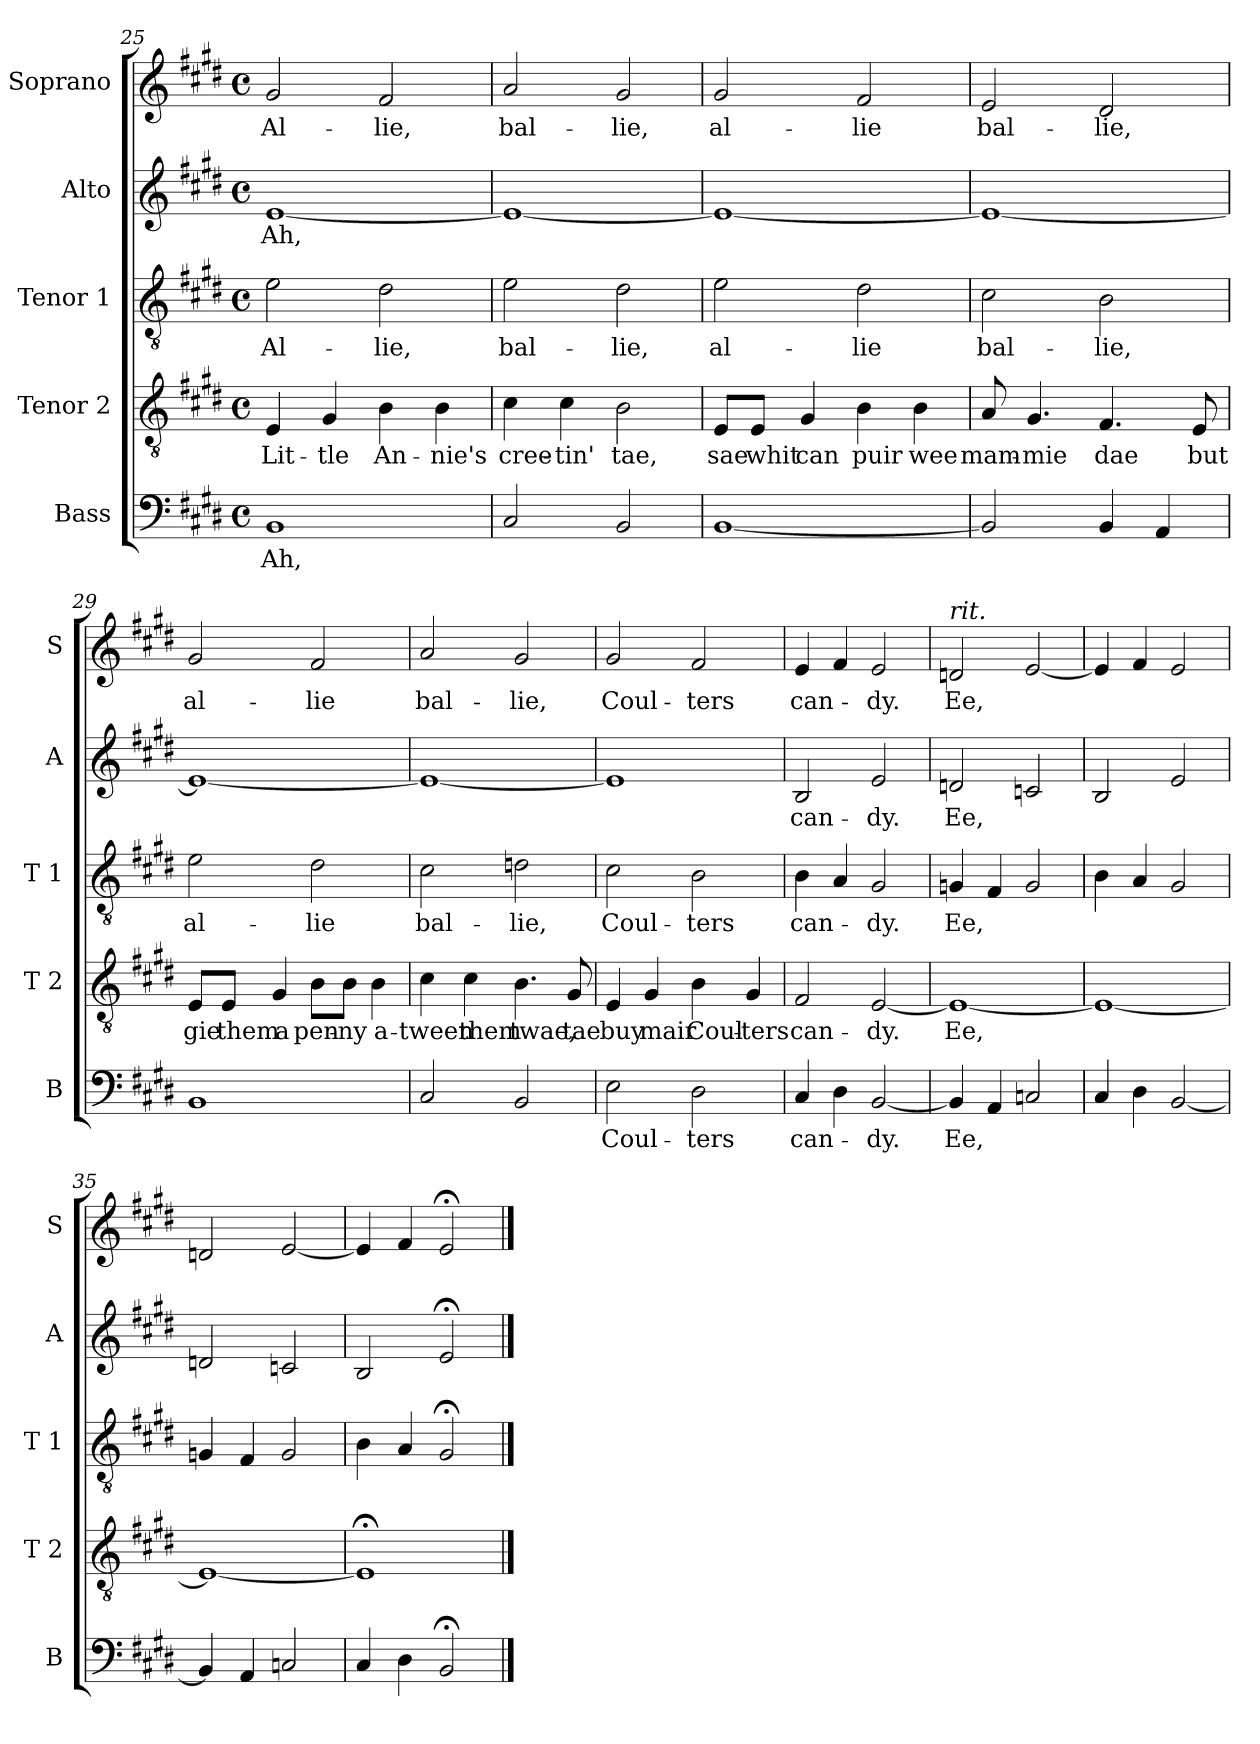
**kern	**text	**kern	**text	**kern	**text	**kern	**text	**kern	**text
*part5	*part5	*part4	*part4	*part3	*part3	*part2	*part2	*part1	*part1
*staff5	*staff5	*staff4	*staff4	*staff3	*staff3	*staff2	*staff2	*staff1	*staff1
*I"Bass	*	*I"Tenor 2	*	*I"Tenor 1	*	*I"Alto	*	*I"Soprano	*
*I'B	*	*I'T 2	*	*I'T 1	*	*I'A	*	*I'S	*
!!LO:PB:g=z
*clefF4	*	*clefGv2	*	*clefGv2	*	*clefG2	*	*clefG2	*
*k[f#c#g#d#]	*	*k[f#c#g#d#]	*	*k[f#c#g#d#]	*	*k[f#c#g#d#]	*	*k[f#c#g#d#]	*
*E:	*	*E:	*	*E:	*	*E:	*	*E:	*
*M4/4	*	*M4/4	*	*M4/4	*	*M4/4	*	*M4/4	*
*met(c)	*	*met(c)	*	*met(c)	*	*met(c)	*	*met(c)	*
=25	=25	=25	=25	=25	=25	=25	=25	=25	=25
!	!LO:LY:b	!	!LO:LY:b	!	!LO:LY:b	!	!LO:LY:b	!	!LO:LY:b
1BB	Ah,	4E/	Lit-	2e\	Al-	[1e	Ah,	2g#/	Al-
!	!	!	!LO:LY:b	!	!	!	!	!	!
.	.	4G#/	-tle	.	.	.	.	.	.
!	!	!	!LO:LY:b	!	!LO:LY:b	!	!	!	!LO:LY:b
.	.	4B\	An-	2d#\	-lie,	.	.	2f#/	-lie,
!	!	!	!LO:LY:b	!	!	!	!	!	!
.	.	4B\	-nie's	.	.	.	.	.	.
=26	=26	=26	=26	=26	=26	=26	=26	=26	=26
!	!	!	!LO:LY:b	!	!LO:LY:b	!	!	!	!LO:LY:b
2C#/	.	4c#\	cree-	2e\	bal-	1e_	.	2a/	bal-
!	!	!	!LO:LY:b	!	!	!	!	!	!
.	.	4c#\	-tin'	.	.	.	.	.	.
!	!	!	!LO:LY:b	!	!LO:LY:b	!	!	!	!LO:LY:b
2BB/	.	2B\	tae,	2d#\	-lie,	.	.	2g#/	-lie,
=27	=27	=27	=27	=27	=27	=27	=27	=27	=27
!	!	!	!LO:LY:b	!	!LO:LY:b	!	!	!	!LO:LY:b
[1BB	.	8E/L	sae	2e\	al-	1e_	.	2g#/	al-
!	!	!	!LO:LY:b	!	!	!	!	!	!
.	.	8E/J	whit	.	.	.	.	.	.
!	!	!	!LO:LY:b	!	!	!	!	!	!
.	.	4G#/	can	.	.	.	.	.	.
!	!	!	!LO:LY:b	!	!LO:LY:b	!	!	!	!LO:LY:b
.	.	4B\	puir	2d#\	-lie	.	.	2f#/	-lie
!	!	!	!LO:LY:b	!	!	!	!	!	!
.	.	4B\	wee	.	.	.	.	.	.
=28	=28	=28	=28	=28	=28	=28	=28	=28	=28
!	!	!	!LO:LY:b	!	!LO:LY:b	!	!	!	!LO:LY:b
2BB/]	.	8A/	mam-	2c#\	bal-	1e_	.	2e/	bal-
!	!	!	!LO:LY:b	!	!	!	!	!	!
.	.	4.G#/	-mie	.	.	.	.	.	.
!	!	!	!LO:LY:b	!	!LO:LY:b	!	!	!	!LO:LY:b
4BB/	.	4.F#/	dae	2B\	-lie,	.	.	2d#/	-lie,
4AA/	.	.	.	.	.	.	.	.	.
!	!	!	!LO:LY:b	!	!	!	!	!	!
.	.	8E/	but	.	.	.	.	.	.
!!LO:LB:g=z
=29	=29	=29	=29	=29	=29	=29	=29	=29	=29
!	!	!	!LO:LY:b	!	!LO:LY:b	!	!	!	!LO:LY:b
1BB	.	8E/L	gie	2e\	al-	1e_	.	2g#/	al-
!	!	!	!LO:LY:b	!	!	!	!	!	!
.	.	8E/J	them	.	.	.	.	.	.
!	!	!	!LO:LY:b	!	!	!	!	!	!
.	.	4G#/	a	.	.	.	.	.	.
!	!	!	!LO:LY:b	!	!LO:LY:b	!	!	!	!LO:LY:b
.	.	8B\L	pen-	2d#\	-lie	.	.	2f#/	-lie
!	!	!	!LO:LY:b	!	!	!	!	!	!
.	.	8B\J	-ny	.	.	.	.	.	.
!	!	!	!LO:LY:b	!	!	!	!	!	!
.	.	4B\	a-	.	.	.	.	.	.
=30	=30	=30	=30	=30	=30	=30	=30	=30	=30
!	!	!	!LO:LY:b	!	!LO:LY:b	!	!	!	!LO:LY:b
2C#/	.	4c#\	-tween	2c#\	bal-	1e_	.	2a/	bal-
!	!	!	!LO:LY:b	!	!	!	!	!	!
.	.	4c#\	them	.	.	.	.	.	.
!	!	!	!LO:LY:b	!	!LO:LY:b	!	!	!	!LO:LY:b
2BB/	.	4.B\	twae,	2dn\	-lie,	.	.	2g#/	-lie,
!	!	!	!LO:LY:b	!	!	!	!	!	!
.	.	8G#/	tae	.	.	.	.	.	.
=31	=31	=31	=31	=31	=31	=31	=31	=31	=31
!	!LO:LY:b	!	!LO:LY:b	!	!LO:LY:b	!	!	!	!LO:LY:b
2E\	Coul-	4E/	buy	2c#\	Coul-	1e]	.	2g#/	Coul-
!	!	!	!LO:LY:b	!	!	!	!	!	!
.	.	4G#/	mair	.	.	.	.	.	.
!	!LO:LY:b	!	!LO:LY:b	!	!LO:LY:b	!	!	!	!LO:LY:b
2D#\	-ters	4B\	Coul-	2B\	-ters	.	.	2f#/	-ters
!	!	!	!LO:LY:b	!	!	!	!	!	!
.	.	4G#/	-ters	.	.	.	.	.	.
=32	=32	=32	=32	=32	=32	=32	=32	=32	=32
!	!LO:LY:b	!	!LO:LY:b	!	!LO:LY:b	!	!LO:LY:b	!	!LO:LY:b
4C#/	can-	2F#/	can-	4B\	can-	2B/	can-	4e/	can-
4D#\	.	.	.	4A/	.	.	.	4f#/	.
!	!LO:LY:b	!	!LO:LY:b	!	!LO:LY:b	!	!LO:LY:b	!	!LO:LY:b
[2BB/	-dy.	[2E/	-dy.	2G#/	-dy.	2e/	-dy.	2e/	-dy.
!!LO:LB:g=z
=33	=33	=33	=33	=33	=33	=33	=33	=33	=33
!	!	!	!	!	!	!	!	!LO:TX:a:i:t=rit.	!
!	!LO:LY:b	!	!LO:LY:b	!	!LO:LY:b	!	!LO:LY:b	!	!LO:LY:b
4BB/]	Ee,	1E_	Ee,	4Gn/	Ee,	2dn/	Ee,	2dn/	Ee,
4AA/	.	.	.	4F#/	.	.	.	.	.
2Cn/	.	.	.	2G/	.	2cn/	.	[2e/	.
=34	=34	=34	=34	=34	=34	=34	=34	=34	=34
4C#/	.	1E_	.	4B\	.	2B/	.	4e/]	.
4D#\	.	.	.	4A/	.	.	.	4f#/	.
[2BB/	.	.	.	2G#/	.	2e/	.	2e/	.
=35	=35	=35	=35	=35	=35	=35	=35	=35	=35
4BB/]	.	1E_	.	4Gn/	.	2dn/	.	2dn/	.
4AA/	.	.	.	4F#/	.	.	.	.	.
2Cn/	.	.	.	2G/	.	2cn/	.	[2e/	.
=36	=36	=36	=36	=36	=36	=36	=36	=36	=36
4C#/	.	1E;<]	.	4B\	.	2B/	.	4e/]	.
4D#\	.	.	.	4A/	.	.	.	4f#/	.
2BB;</	.	.	.	2G#;</	.	2e;</	.	2e;</	.
==	==	==	==	==	==	==	==	==	==
*-	*-	*-	*-	*-	*-	*-	*-	*-	*-
